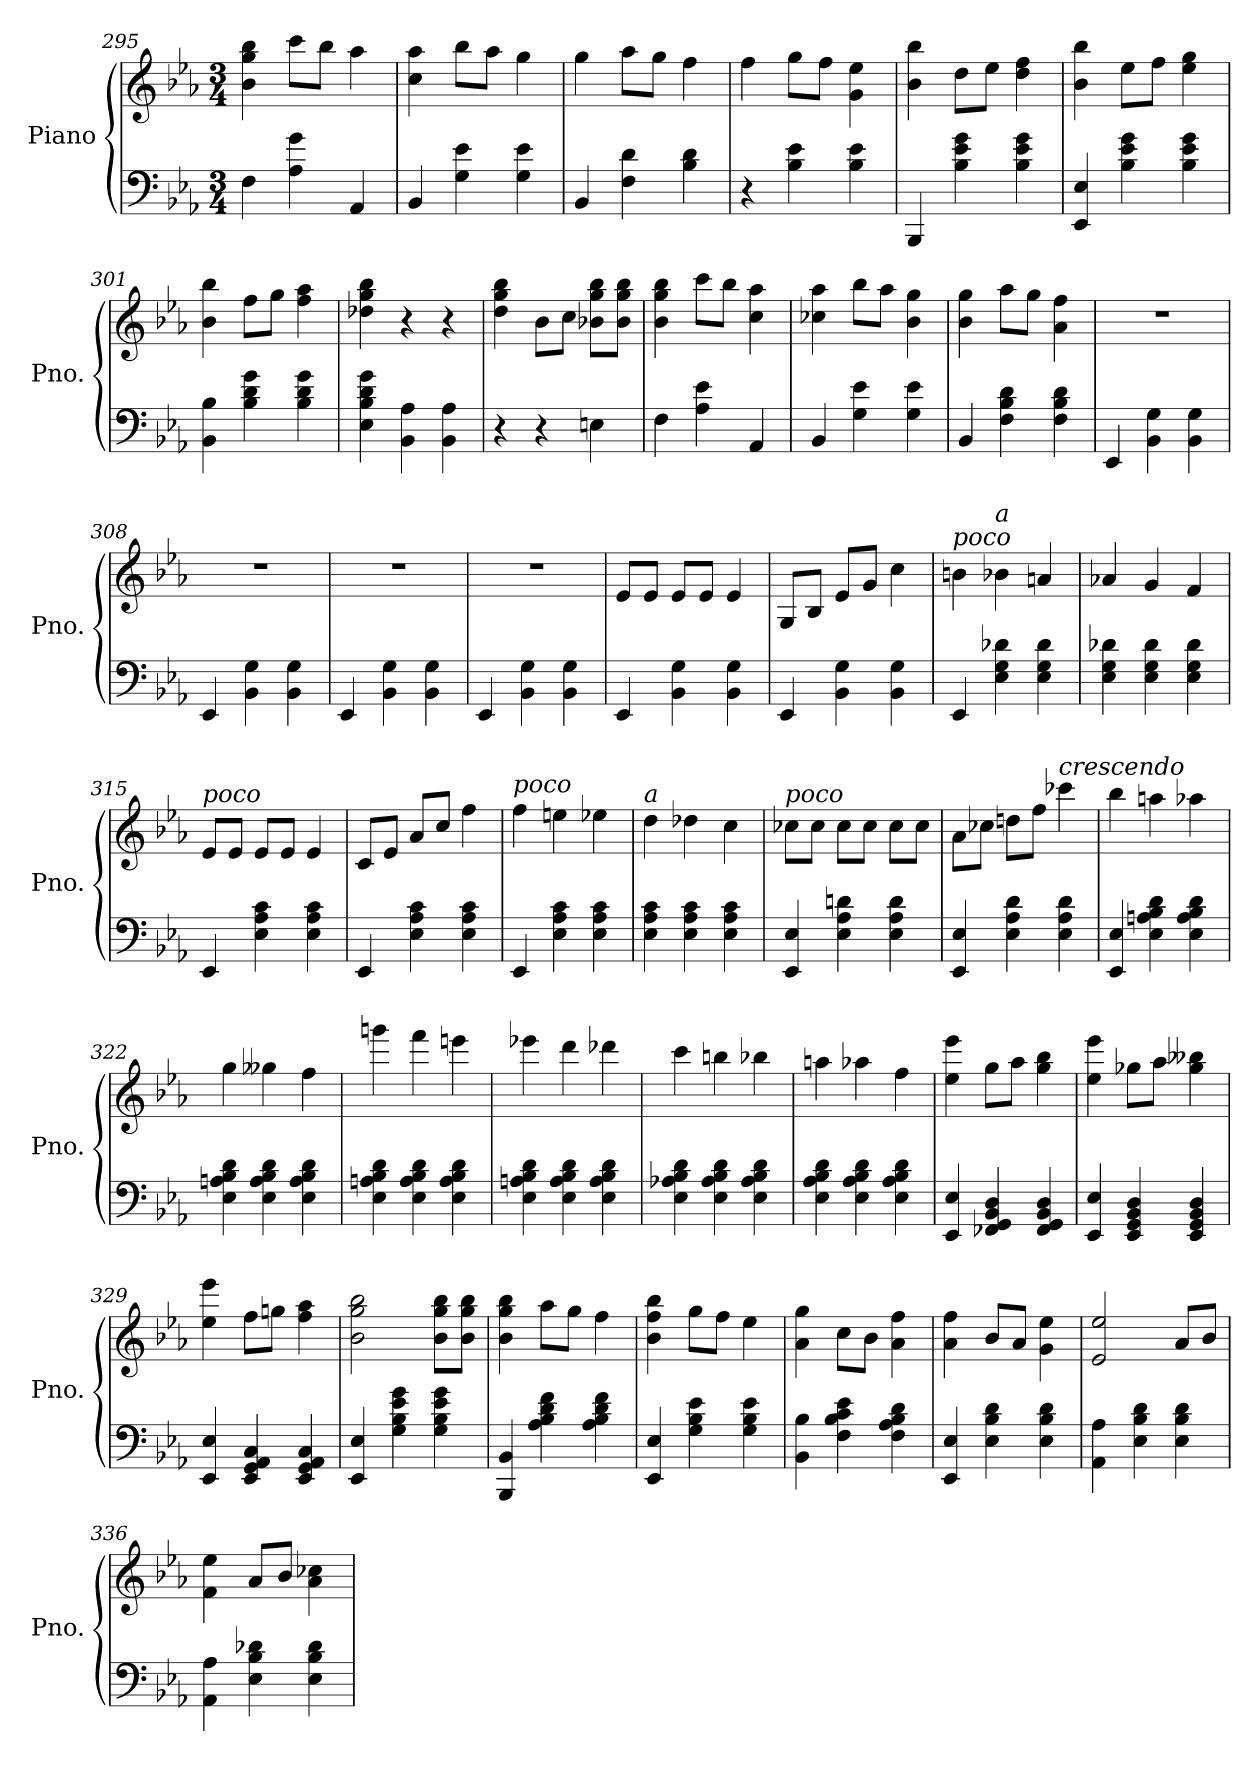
**kern	**kern
*part1	*part1
*staff2	*staff1
*I"Piano	*
*I'Pno.	*
*clefF4	*clefG2
*k[b-e-a-]	*k[b-e-a-]
*M3/4	*M3/4
=295	=295
4F\	4b-\ 4gg\ 4bb-\
4A-\ 4g\	8ccc\L
.	8bb-\J
4AA-/	4aa-\
=296	=296
4BB-/	4cc\ 4aa-\
4G\ 4e-\	8bb-\L
.	8aa-\J
4G\ 4e-\	4gg\
=297	=297
4BB-/	4gg\
4F\ 4d\	8aa-\L
.	8gg\J
4B-\ 4d\	4ff\
!!LO:PB:g=z
=298	=298
4r	4ff\
4B-\ 4e-\	8gg\L
.	8ff\J
4B-\ 4e-\	4g\ 4ee-\
=299	=299
4BBB-/	4b-\ 4bb-\
4B-\ 4e-\ 4g\	8dd\L
.	8ee-\J
4B-\ 4e-\ 4g\	4dd\ 4ff\
=300	=300
4EE-/ 4E-/	4b-\ 4bb-\
4B-\ 4e-\ 4g\	8ee-\L
.	8ff\J
4B-\ 4e-\ 4g\	4ee-\ 4gg\
=301	=301
4BB-\ 4B-\	4b-\ 4bb-\
4B-\ 4d\ 4g\	8ff\L
.	8gg\J
4B-\ 4d\ 4g\	4ff\ 4aa-\
=302	=302
4E-\ 4B-\ 4d\ 4g\	4dd-X\ 4gg\ 4bb-\
4BB-\ 4A-\	4r
4BB-\ 4A-\	4r
=303	=303
4r	4dd\ 4gg\ 4bb-\
4r	8b-\L
.	8cc\J
4En\	8b-X\ 8gg\ 8bb-\L
.	8b-\ 8gg\ 8bb-\J
=304	=304
4F\	4b-\ 4gg\ 4bb-\
4A-\ 4e-\	8ccc\L
.	8bb-\J
4AA-/	4cc\ 4aa-\
=305	=305
4BB-/	4cc-X\ 4aa-\
4G\ 4e-\	8bb-\L
.	8aa-\J
4G\ 4e-\	4b-\ 4gg\
!!LO:LB:g=z
=306	=306
4BB-/	4b-\ 4gg\
4F\ 4B-\ 4d\	8aa-\L
.	8gg\J
4F\ 4B-\ 4d\	4a-\ 4ff\
=307	=307
4EE-/	2.r
4BB-\ 4G\	.
4BB-\ 4G\	.
=308	=308
4EE-/	2.r
4BB-\ 4G\	.
4BB-\ 4G\	.
=309	=309
4EE-/	2.r
4BB-\ 4G\	.
4BB-\ 4G\	.
=310	=310
4EE-/	2.r
4BB-\ 4G\	.
4BB-\ 4G\	.
=311	=311
4EE-/	8e-/L
.	8e-/J
4BB-\ 4G\	8e-/L
.	8e-/J
4BB-\ 4G\	4e-/
=312	=312
4EE-/	8G/L
.	8B-/J
4BB-\ 4G\	8e-/L
.	8g/J
4BB-\ 4G\	4cc\
=313	=313
!	!LO:TX:a:i:t=poco
4EE-/	4bn\
!	!LO:TX:a:i:t=a
4E-\ 4G\ 4d-X\	4b-X\
4E-\ 4G\ 4d-\	4an/
=314	=314
4E-\ 4G\ 4d-X\	4a-X/
4E-\ 4G\ 4d-\	4g/
4E-\ 4G\ 4d-\	4f/
!!LO:LB:g=z
=315	=315
!	!LO:TX:a:i:t=poco
4EE-/	8e-/L
.	8e-/J
4E-\ 4A-\ 4c\	8e-/L
.	8e-/J
4E-\ 4A-\ 4c\	4e-/
=316	=316
4EE-/	8c/L
.	8e-/J
4E-\ 4A-\ 4c\	8a-/L
.	8cc/J
4E-\ 4A-\ 4c\	4ff\
=317	=317
!	!LO:TX:a:i:t=poco
4EE-/	4ff\
4E-\ 4A-\ 4c\	4een\
4E-\ 4A-\ 4c\	4ee-X\
=318	=318
!	!LO:TX:a:i:t=a
4E-\ 4A-\ 4c\	4dd\
4E-\ 4A-\ 4c\	4dd-X\
4E-\ 4A-\ 4c\	4cc\
=319	=319
!	!LO:TX:a:i:t=poco
4EE-/ 4E-/	8cc-X\L
.	8cc-\J
4E-\ 4A-\ 4dn\	8cc-\L
.	8cc-\J
4E-\ 4A-\ 4d\	8cc-\L
.	8cc-\J
=320	=320
4EE-/ 4E-/	8a-\L
.	8cc-X\J
4E-\ 4A-\ 4d\	8ddn\L
.	8ff\J
!	!LO:TX:a:i:t=crescendo
4E-\ 4A-\ 4d\	4ccc-X\
=321	=321
4EE-/ 4E-/	4bb-\
4E-\ 4An\ 4B-\ 4d\	4aan\
4E-\ 4A\ 4B-\ 4d\	4aa-X\
!!LO:LB:g=z
=322	=322
4E-\ 4An\ 4B-\ 4d\	4gg\
4E-\ 4A\ 4B-\ 4d\	4gg--X\
4E-\ 4A\ 4B-\ 4d\	4ff\
=323	=323
4E-\ 4An\ 4B-\ 4d\	4gggn\
4E-\ 4A\ 4B-\ 4d\	4fff\
4E-\ 4A\ 4B-\ 4d\	4eeen\
=324	=324
4E-\ 4An\ 4B-\ 4d\	4eee-X\
4E-\ 4A\ 4B-\ 4d\	4ddd\
4E-\ 4A\ 4B-\ 4d\	4ddd-X\
=325	=325
4E-\ 4A-X\ 4B-\ 4d\	4ccc\
4E-\ 4A-\ 4B-\ 4d\	4bbn\
4E-\ 4A-\ 4B-\ 4d\	4bb-X\
=326	=326
4E-\ 4A-\ 4B-\ 4d\	4aan\
4E-\ 4A-\ 4B-\ 4d\	4aa-X\
4E-\ 4A-\ 4B-\ 4d\	4ff\
=327	=327
4EE-/ 4E-/	4ee-\ 4eee-\
4FF-X/ 4GG/ 4BB-/ 4D/	8gg\L
.	8aa-\J
4FF-/ 4GG/ 4BB-/ 4D/	4gg\ 4bb-\
!!LO:LB:g=z
=328	=328
4EE-/ 4E-/	4ee-\ 4eee-\
4EE-/ 4GG/ 4BB-/ 4D/	8gg-X\L
.	8aa-\J
4EE-/ 4GG/ 4BB-/ 4D/	4gg-\ 4bb--X\
=329	=329
4EE-/ 4E-/	4ee-\ 4eee-\
4EE-/ 4GG/ 4AA-/ 4C/	8ff\L
.	8ggn\J
4EE-/ 4GG/ 4AA-/ 4C/	4ff\ 4aa-\
=330	=330
4EE-/ 4E-/	2b-\ 2gg\ 2bb-\
4G\ 4B-\ 4e-\ 4g\	.
4G\ 4B-\ 4e-\ 4g\	8b-\ 8gg\ 8bb-\L
.	8b-\ 8gg\ 8bb-\J
=331	=331
4BBB-/ 4BB-/	4b-\ 4gg\ 4bb-\
4A-\ 4B-\ 4d\ 4f\	8aa-\L
.	8gg\J
4A-\ 4B-\ 4d\ 4f\	4ff\
=332	=332
4EE-/ 4E-/	4b-\ 4ff\ 4bb-\
4G\ 4B-\ 4e-\	8gg\L
.	8ff\J
4G\ 4B-\ 4e-\	4ee-\
=333	=333
4BB-\ 4B-\	4a-\ 4gg\
4F\ 4B-\ 4c\ 4e-\	8cc\L
.	8b-\J
4F\ 4A-\ 4B-\ 4d\	4a-\ 4ff\
=334	=334
4EE-/ 4E-/	4a-\ 4ff\
4E-\ 4B-\ 4d\	8b-/L
.	8a-/J
4E-\ 4B-\ 4d\	4g\ 4ee-\
!!LO:PB:g=z
=335	=335
4AA-\ 4A-\	2e-/ 2ee-/
4E-\ 4B-\ 4d\	.
4E-\ 4B-\ 4d\	8a-/L
.	8b-/J
=336	=336
4AA-\ 4A-\	4f\ 4ee-\
4E-\ 4B-\ 4d-X\	8a-/L
.	8b-/J
4E-\ 4B-\ 4d-\	4a-\ 4cc-X\
=	=
*-	*-
